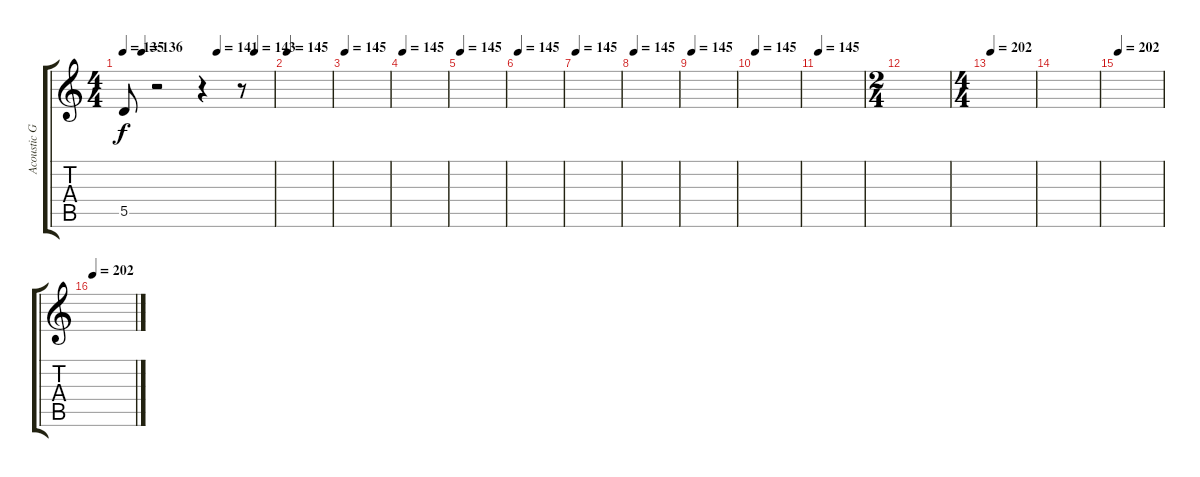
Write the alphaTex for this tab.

\track ("Acoustic Guitar" "Acoustic G") {instrument acousticguitarsteel}
\staff {score tabs}
\tuning (E4 B3 G3 D3 A2 E2) {hide}
\ts (4 4)
\tempo 135
\tempo (136 0.125)
\tempo (141 0.625)
\tempo (143 0.875)
\clef g2
\ks c
5.5.8{dy f} r.2 r.4 r.8 |
\tempo 145
|
\tempo 145
|
\tempo 145
|
\tempo 145
|
\tempo 145
|
\tempo 145
|
\tempo 145
|
\tempo 145
|
\tempo 145
|
\tempo 145
|
\ts (2 4)
|
\ts (4 4)
\tempo 202
|
|
\tempo 202
|
\tempo 202
